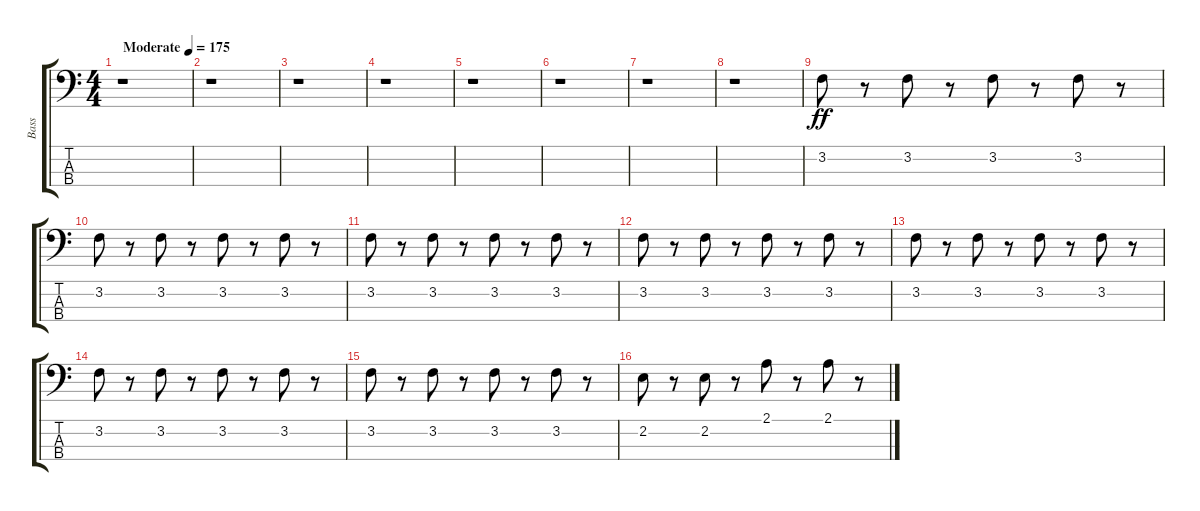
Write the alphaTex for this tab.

\track ("Bass" "Bass") {instrument electricbassfinger}
\staff {score tabs}
\tuning (G2 D2 A1 E1) {hide}
\ts (4 4)
\tempo (175 "Moderate")
\clef f4
\ks c
r.1{dy ff instrument electricbassfinger} |
r.1 |
r.1 |
r.1 |
r.1 |
r.1 |
r.1 |
r.1 |
3.2.8 r.8 3.2.8 r.8 3.2.8 r.8 3.2.8 r.8 |
3.2.8 r.8 3.2.8 r.8 3.2.8 r.8 3.2.8 r.8 |
3.2.8 r.8 3.2.8 r.8 3.2.8 r.8 3.2.8 r.8 |
3.2.8 r.8 3.2.8 r.8 3.2.8 r.8 3.2.8 r.8 |
3.2.8 r.8 3.2.8 r.8 3.2.8 r.8 3.2.8 r.8 |
3.2.8 r.8 3.2.8 r.8 3.2.8 r.8 3.2.8 r.8 |
3.2.8 r.8 3.2.8 r.8 3.2.8 r.8 3.2.8 r.8 |
2.2.8 r.8 2.2.8 r.8 2.1.8 r.8 2.1.8 r.8
